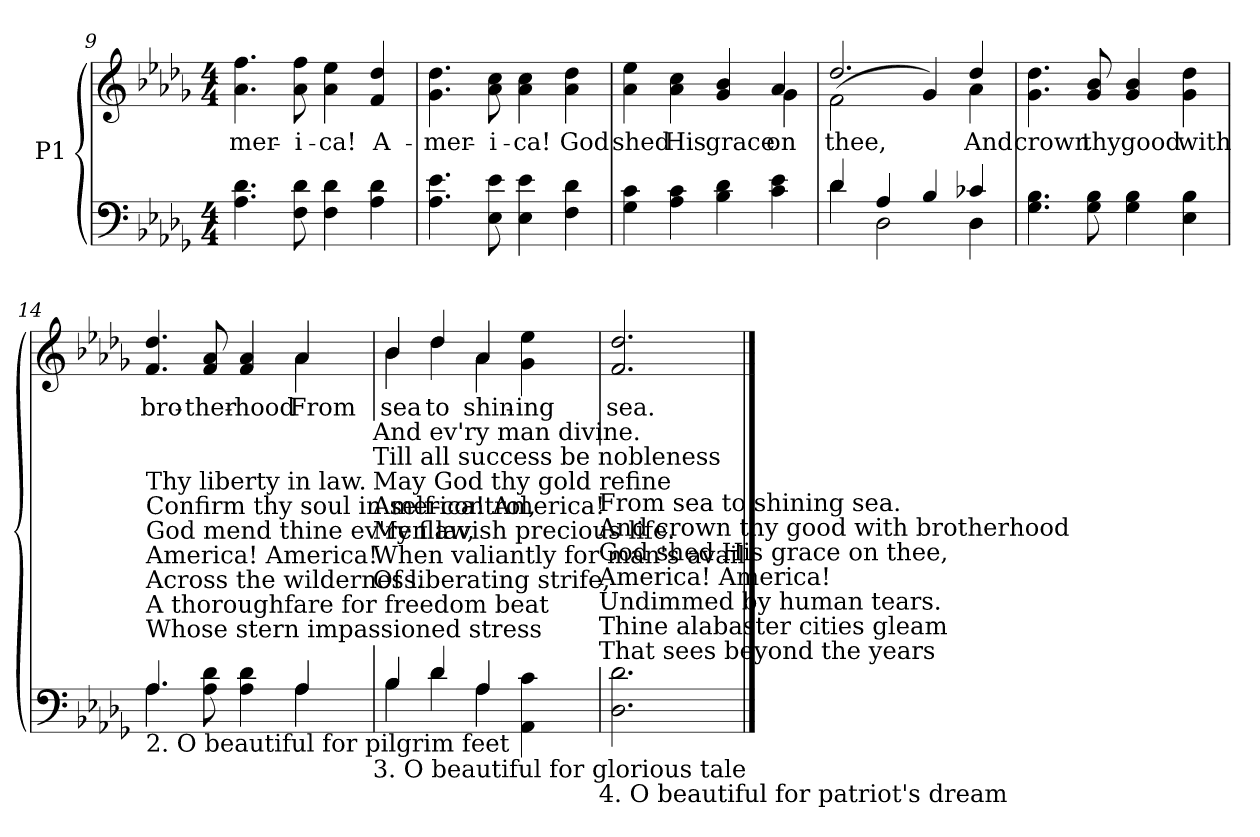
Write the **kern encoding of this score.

**kern	**kern	**text
*part1	*part1	*part1
*staff2	*staff1	*staff1
*I"P1	*	*
*clefF4	*clefG2	*
*k[b-e-a-d-g-]	*k[b-e-a-d-g-]	*
*D-:	*D-:	*
*M4/4	*M4/4	*
=9	=9	=9
!	!	!LO:LY:b:color=#000000
4.A-i\ 4.d-i	4.a-i\ 4.ffi	-mer-
!	!	!LO:LY:b:color=#000000
8Fi\ 8d-i	8a-i\ 8ffi	-i-
!	!	!LO:LY:b:color=#000000
4Fi\ 4d-i	4a-i\ 4ee-i	-ca!
!	!	!LO:LY:b:color=#000000
4A-i\ 4d-i	4fi/ 4dd-i	A-
!!LO:LB:g=z
=10	=10	=10
!	!	!LO:LY:b:color=#000000
4.A-i\ 4.e-i	4.g-i\ 4.dd-i	-mer-
!	!	!LO:LY:b:color=#000000
8E-i\ 8e-i	8a-i\ 8cci	-i-
!	!	!LO:LY:b:color=#000000
4E-i\ 4e-i	4a-i\ 4cci	-ca!
!	!	!LO:LY:b:color=#000000
4Fi\ 4d-i	4a-i\ 4dd-i	God
=11	=11	=11
!	!	!LO:LY:b:color=#000000
*	*^	*
4G-i\ 4ci	4a-i\ 4ee-i	2ryy	shed
!	!	!	!LO:LY:b:color=#000000
4A-i\ 4ci	4a-i\ 4cci	.	His
!	!	!	!LO:LY:b:color=#000000
4B-i\ 4d-i	4g-i/ 4b-i	4ryy	grace
!	!	!	!LO:LY:b:color=#000000
4ci\ 4e-i	4a-i/	4g-i\	on
=12	=12	=12	=12
*^	*	*	*
!	!	!	!	!LO:LY:b:color=#000000
4d-i/	4d-i\	2.dd-i/	(2fi\	thee,
4A-i/	2D-i\	.	.	.
4B-i/	.	.	4g-i/)	.
!	!	!	!	!LO:LY:b:color=#000000
4c-Xi/	4D-i\	4dd-i/	4a-i\	And
*v	*v	*	*	*
*	*v	*v	*
=13	=13	=13
*^	*^	*
!	!	!	!	!LO:LY:b:color=#000000
*v	*v	*	*	*
*	*v	*v	*
4.G-i\ 4.B-i	4.g-i\ 4.dd-i	crown
!	!	!LO:LY:b:color=#000000
8G-i\ 8B-i	8g-i/ 8b-i	thy
!	!	!LO:LY:b:color=#000000
4G-i\ 4B-i	4g-i/ 4b-i	good
!	!	!LO:LY:b:color=#000000
4E-i\ 4B-i	4g-i\ 4dd-i	with
!!LO:LB:g=z
=14	=14	=14
*^	*	*
!LO:TX:b:t=2. O beautiful for pilgrim feet	!	!	!
!LO:TX:t=Whose stern impassioned stress	!	!	!
!LO:TX:t=A thoroughfare for freedom beat	!	!	!
!LO:TX:t=Across the wilderness.	!	!	!
!LO:TX:t=America! America!	!	!	!
!LO:TX:t=God mend thine ev'ry flaw,	!	!	!
!LO:TX:t=Confirm thy soul in self-control,	!	!	!
!LO:TX:t=Thy liberty in law.	!	!	!
!	!	!	!LO:LY:b:color=#000000
*	*^	*^	*
4.A-i/	4.A-i\	2ryy	4.fi/ 4.dd-i	2ryy	bro-
!	!	!	!	!	!LO:LY:b:color=#000000
8A-i\ 8d-i	8ryy	.	8fi/ 8a-i	.	-ther-
!	!	!	!	!	!LO:LY:b:color=#000000
4A-i\ 4d-i	4ryy	4ryy	4fi/ 4a-i	4ryy	-hood
!	!	!	!	!	!LO:LY:b:color=#000000
4A-i/	4A-i\	8ryy	4a-i/	4a-i\	From
.	.	16ryy	.	.	.
.	.	32ryy	.	.	.
.	.	64ryy	.	.	.
.	.	128...ryy	.	.	.
!	!	!LO:TX:b:t=3. O beautiful for glorious tale	!	!	!
!	!	!LO:TX:t=Of liberating strife,	!	!	!
!	!	!LO:TX:t=When valiantly for man's avail	!	!	!
!	!	!LO:TX:t=Men lavish precious life.	!	!	!
!	!	!LO:TX:t=America! America!	!	!	!
!	!	!LO:TX:t=May God thy gold refine	!	!	!
!	!	!LO:TX:t=Till all success be nobleness	!	!	!
!	!	!LO:TX:t=And ev'ry man divine.	!	!	!
.	.	1024ryy	.	.	.
=15	=15	=15	=15	=15	=15
!	!	!	!	!	!LO:LY:b:color=#000000
4B-i/	4B-i\	2ryy	4b-i/	4b-i\	sea
!	!	!	!	!	!LO:LY:b:color=#000000
4d-i/	4d-i\	.	4dd-i/	4dd-i\	to
!	!	!	!	!	!LO:LY:b:color=#000000
4A-i/	4A-i\	4ryy	4a-i/	4a-i\	shin-
!	!	!	!	!	!LO:LY:b:color=#000000
4AA-i\ 4ci	4ryy	8ryy	4g-i\ 4ee-i	4ryy	-ing
.	.	16ryy	.	.	.
.	.	32ryy	.	.	.
.	.	64ryy	.	.	.
.	.	128...ryy	.	.	.
!	!	!LO:TX:b:t=4. O beautiful for patriot's dream	!	!	!
!	!	!LO:TX:t=That sees beyond the years	!	!	!
!	!	!LO:TX:t=Thine alabaster cities gleam	!	!	!
!	!	!LO:TX:t=Undimmed by human tears.	!	!	!
!	!	!LO:TX:t=America! America!	!	!	!
!	!	!LO:TX:t=God shed His grace on thee,	!	!	!
!	!	!LO:TX:t=And crown thy good with brotherhood	!	!	!
!	!	!LO:TX:t=From sea to shining sea.	!	!	!
.	.	1024ryy	.	.	.
*v	*v	*v	*	*	*
*	*v	*v	*
=16	=16	=16
*^	*^	*
*	*^	*	*	*
!	!	!	!	!	!LO:LY:b:color=#000000
*v	*v	*v	*	*	*
*	*v	*v	*
2.D-i\ 2.d-i	2.fi/ 2.dd-i	sea.
4ryy	4ryy	.
==	==	==
*-	*-	*-
